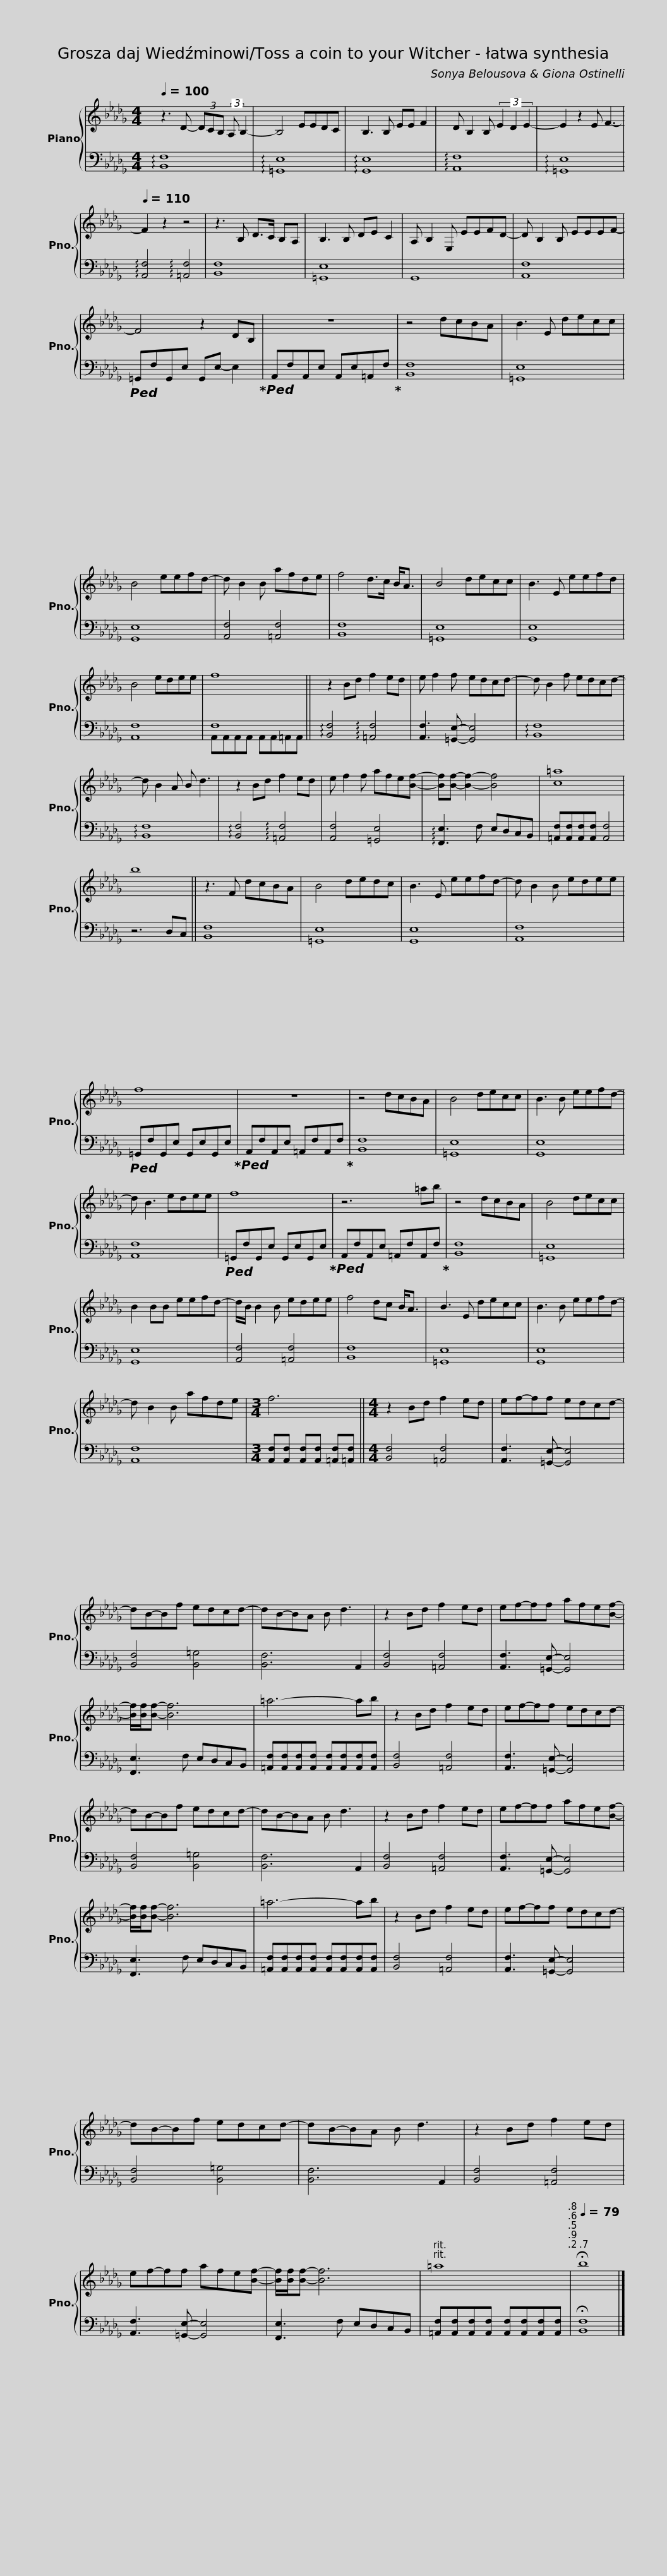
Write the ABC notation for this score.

X:1
%%score { 1 | ( 2 3 ) }
L:1/8
Q:1/4=100
M:4/4
I:linebreak $
K:Db
V:1 treble
V:2 bass
V:3 bass
V:1
 z3 D- (3DCB, (3:2:2A, B,2- | B,4 EEDC | B,3 B, EE F2 | D B,2 B, (3E2 D2 E2- | E2 z2 E F3- | %5
[Q:1/4=110] F2 z2 z4 |$ z3 B, D>C B,A, | B,3 B, DE C2 | A, B,2 E, EEFD- | D B,2 B, EEEF- |$ %10
 F4 z2 DB, | z8 | z4 dcBA | B3 E decc | B4 eefd- | %15
 d B2 B afde |$ f4 d>c B<A | B4 decc | B3 E eefd | B4 edee | %20
 f8 ||$ z2 Bd f2 ed | e f2 f edcd- | d B2 f edcd- | d B2 A B d3 |$ %25
 z2 Bd f2 ed | e f2 f afe[Bf]- | [Bf][Bf]- [Bf]2- [Bf]4 | [c=a]8 | b8 ||$ %30
 z3 F dcBA | B4 dedc | B3 E eefd- | d B2 B edee | f8 | %35
 z8 |$ z4 dcBA | B4 decc | B3 B eefd- |$ d B3 edee | %40
 f8 | z6 =ab |$ z4 dcBA | B4 decc | B2 BB eefd- | %45
 d/B/ B2 B edee |$ f4 dc B<A | B3 E decc | B3 B eefd- | d B2 B afde | %50
[M:3/4] f6 ||$[M:4/4] z2 Bd f2 ed | ef-ff edcd- | dB-Bf edcd- | dB-BA B d3 |$ %55
 z2 Bd f2 ed | ef-ff afe[Bf]- | [Bf]/[Bf]/[Bf]- [Bf]6 | =a6- ab |$ z2 Bd f2 ed | %60
 ef-ff edcd- | dB-Bf edcd- | dB-BA B d3 |$ z2 Bd f2 ed | ef-ff afe[Bf]- | %65
 [Bf]/[Bf]/[Bf]- [Bf]6 | =a6- ab |$ z2 Bd f2 ed | ef-ff edcd- | dB-Bf edcd- | %70
 dB-BA B d3 |$ z2 Bd f2 ed | ef-ff afe[Bf]- | [Bf]/[Bf]/[Bf]- [Bf]6 |[Q:1/4=110] =a8[Q:1/4=96][Q:1/4=92][Q:1/4=89][Q:1/4=87][Q:1/4=84][Q:1/4=83][Q:1/4=81] | %75
[Q:1/4=79] !fermata!b8 |] %76
V:2
 !arpeggio![B,,F,]8 | !arpeggio![=G,,E,]8 | !arpeggio![G,,E,]8 | !arpeggio![A,,F,]8 | !arpeggio![=G,,E,]8 | %5
 !arpeggio![A,,F,]4 !arpeggio![=A,,F,]4 |$ [B,,F,]8 | [=G,,E,]8 | G,,8 | [A,,F,]8 |$ %10
!ped! =G,,F,G,,E, G,,E,- E,2!ped-up! |!ped! A,,F,A,,E, A,,E,=A,,F,!ped-up! | [B,,F,]8 | [=G,,E,]8 | [G,,E,]8 | %15
 [A,,F,]4 [=A,,F,]4 |$ [B,,F,]8 | [=G,,E,]8 | [G,,E,]8 | [A,,F,]8 | %20
 F,8 ||$ !arpeggio![B,,F,]4 !arpeggio![=A,,F,]4 | [A,,F,]3 [=G,,E,]- [G,,E,]4 | !arpeggio![B,,F,]8 | !arpeggio![B,,F,]8 |$ %25
 !arpeggio![B,,F,]4 !arpeggio![=A,,F,]4 | [A,,F,]4 [=G,,E,]4 | !arpeggio![F,,E,]3 F, E,D,C,B,, | [=A,,F,][A,,F,][A,,F,][A,,F,] [A,,F,]4 | z6 D,C, ||$ %30
 [B,,F,]8 | [=G,,E,]8 | [G,,E,]8 | [A,,F,]8 |!ped! =G,,F,G,,E, G,,E,G,,E,!ped-up! | %35
!ped! A,,F,A,,E, =A,,F,A,,F,!ped-up! |$ [B,,F,]8 | [=G,,E,]8 | [G,,E,]8 |$ [A,,F,]8 | %40
!ped! =G,,F,G,,E, G,,E,G,,E,!ped-up! |!ped! A,,F,A,,E, =A,,F,A,,F,!ped-up! |$ [B,,F,]8 | [=G,,E,]8 | [G,,E,]8 | %45
 [A,,F,]4 [=A,,F,]4 |$ [B,,F,]8 | [=G,,E,]8 | [G,,E,]8 | [A,,F,]8 | %50
[M:3/4] [A,,F,][A,,F,] [A,,F,][A,,F,] [=A,,F,][=A,,F,] ||$[M:4/4] [B,,F,]4 [=A,,F,]4 | [A,,F,]3 [=G,,E,]- [G,,E,]4 | [B,,F,]4 [B,,=G,]4 | [B,,F,]6 A,,2 |$ %55
 [B,,F,]4 [=A,,F,]4 | [A,,F,]3 [=G,,E,]- [G,,E,]4 | [F,,E,]3 F, E,D,C,B,, | [=A,,F,][A,,F,][A,,F,][A,,F,] [A,,F,][A,,F,][A,,F,][A,,F,] |$ [B,,F,]4 [=A,,F,]4 | %60
 [A,,F,]3 [=G,,E,]- [G,,E,]4 | [B,,F,]4 [B,,=G,]4 | [B,,F,]6 A,,2 |$ [B,,F,]4 [=A,,F,]4 | [A,,F,]3 [=G,,E,]- [G,,E,]4 | %65
 [F,,E,]3 F, E,D,C,B,, | [=A,,F,][A,,F,][A,,F,][A,,F,] [A,,F,][A,,F,][A,,F,][A,,F,] |$ [B,,F,]4 [=A,,F,]4 | [A,,F,]3 [=G,,E,]- [G,,E,]4 | [B,,F,]4 [B,,=G,]4 | %70
 [B,,F,]6 A,,2 |$ [B,,F,]4 [=A,,F,]4 | [A,,F,]3 [=G,,E,]- [G,,E,]4 | [F,,E,]3 F, E,D,C,B,, | [=A,,F,][A,,F,][A,,F,][A,,F,] [A,,F,][A,,F,][A,,F,][A,,F,] | %75
 !fermata![B,,F,]8 |] %76
V:3
 x8 | x8 | x8 | x8 | x8 | %5
 x8 |$ x8 | x8 | x8 | x8 |$ %10
 x8 | x8 | x8 | x8 | x8 | %15
 x8 |$ x8 | x8 | x8 | x8 | %20
 A,,A,,A,,A,, A,,A,,=A,,A,, ||$ x8 | x8 | x8 | x8 |$ %25
 x8 | x8 | x8 | x8 | x8 ||$ %30
 x8 | x8 | x8 | x8 | x8 | %35
 x8 |$ x8 | x8 | x8 |$ x8 | %40
 x8 | x8 |$ x8 | x8 | x8 | %45
 x8 |$ x8 | x8 | x8 | x8 | %50
[M:3/4] x6 ||$[M:4/4] x8 | x8 | x8 | x8 |$ %55
 x8 | x8 | x8 | x8 |$ x8 | %60
 x8 | x8 | x8 |$ x8 | x8 | %65
 x8 | x8 |$ x8 | x8 | x8 | %70
 x8 |$ x8 | x8 | x8 | x8 | %75
 x8 |] %76
